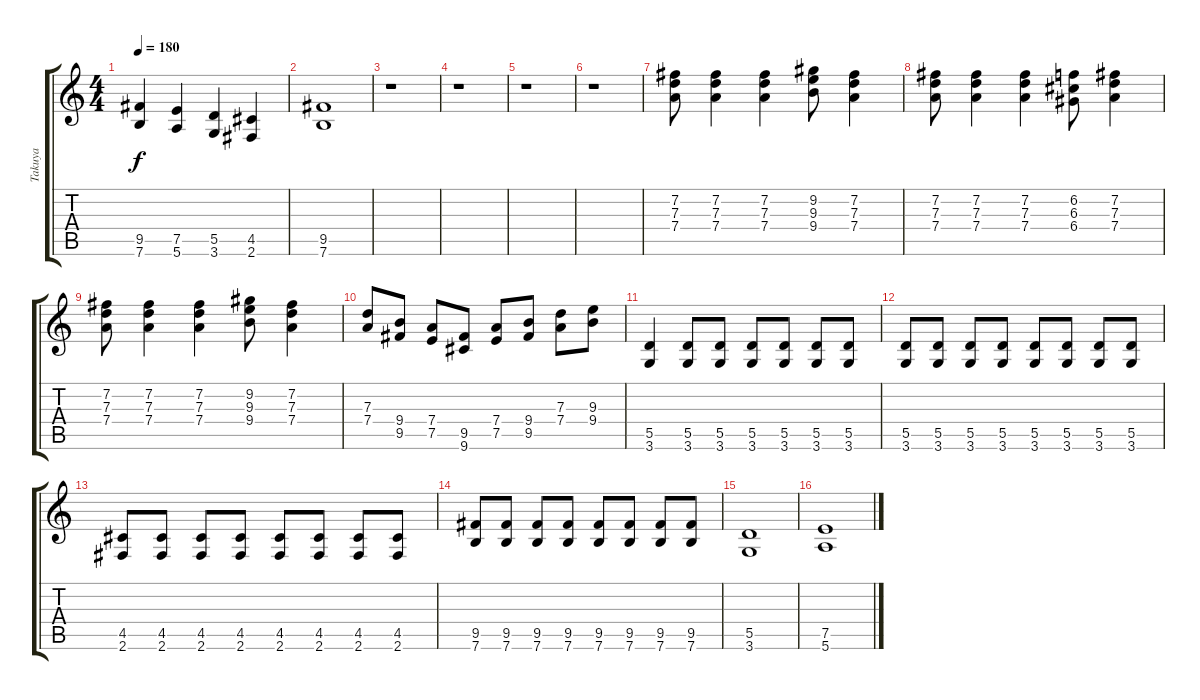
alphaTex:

\track ("Takuya" "Takuya") {instrument overdrivenguitar}
\staff {score tabs}
\tuning (E4 B3 G3 D3 A2 E2) {hide}
\ts (4 4)
\tempo 180
\clef g2
\ks c
(9.5 7.6).4{dy f} (7.5 5.6).4 (5.5 3.6).4 (4.5 2.6).4 |
(9.5 7.6).1 |
r.1 |
r.1 |
r.1 |
r.1 |
(7.2 7.3 7.4).8 (7.2 7.3 7.4).4 (7.2 7.3 7.4).4 (9.2 9.3 9.4).8 (7.2 7.3 7.4).4 |
(7.2 7.3 7.4).8 (7.2 7.3 7.4).4 (7.2 7.3 7.4).4 (6.2 6.3 6.4).8 (7.2 7.3 7.4).4 |
(7.2 7.3 7.4).8 (7.2 7.3 7.4).4 (7.2 7.3 7.4).4 (9.2 9.3 9.4).8 (7.2 7.3 7.4).4 |
(7.3 7.4).8 (9.4 9.5).8 (7.4 7.5).8 (9.5 9.6).8 (7.4 7.5).8 (9.4 9.5).8 (7.3 7.4).8 (9.3 9.4).8 |
(5.5 3.6).4 (5.5 3.6).8 (5.5 3.6).8 (5.5 3.6).8 (5.5 3.6).8 (5.5 3.6).8 (5.5 3.6).8 |
(5.5 3.6).8 (5.5 3.6).8 (5.5 3.6).8 (5.5 3.6).8 (5.5 3.6).8 (5.5 3.6).8 (5.5 3.6).8 (5.5 3.6).8 |
(4.5 2.6).8 (4.5 2.6).8 (4.5 2.6).8 (4.5 2.6).8 (4.5 2.6).8 (4.5 2.6).8 (4.5 2.6).8 (4.5 2.6).8 |
(9.5 7.6).8 (9.5 7.6).8 (9.5 7.6).8 (9.5 7.6).8 (9.5 7.6).8 (9.5 7.6).8 (9.5 7.6).8 (9.5 7.6).8 |
(5.5 3.6).1 |
(7.5 5.6).1
